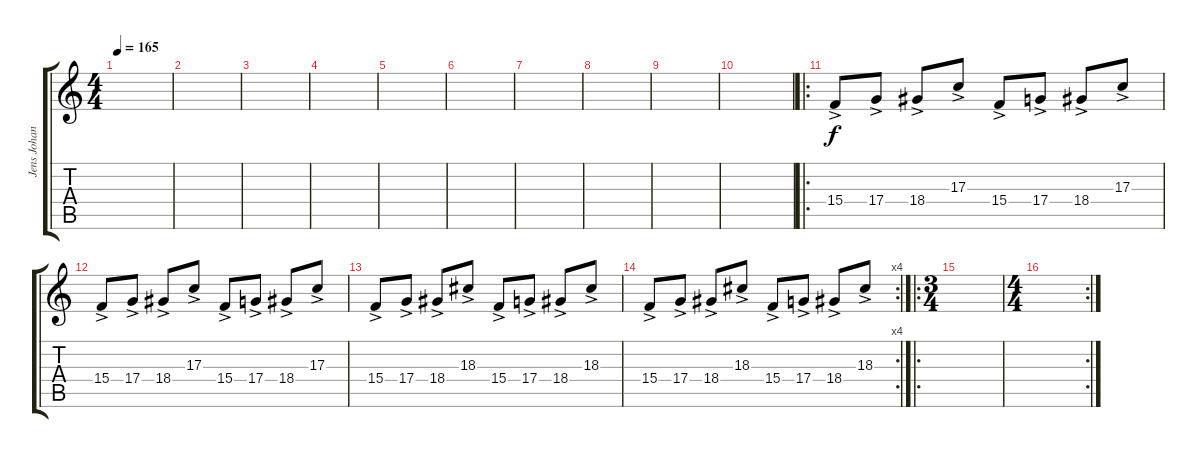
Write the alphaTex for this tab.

\track ("Jens Johansson" "Jens Johan") {instrument electricpiano2}
\staff {score tabs}
\tuning (E4 B3 G3 D3 A2 D2) {hide}
\ts (4 4)
\tempo 165
\clef g2
\ks c
|
|
|
|
|
|
|
|
|
|
\ro
15.4{ac}.8 17.4{ac}.8 18.4{ac}.8 17.3{ac}.8 15.4{ac}.8 17.4{ac}.8 18.4{ac}.8 17.3{ac}.8 |
15.4{ac}.8 17.4{ac}.8 18.4{ac}.8 17.3{ac}.8 15.4{ac}.8 17.4{ac}.8 18.4{ac}.8 17.3{ac}.8 |
15.4{ac}.8 17.4{ac}.8 18.4{ac}.8 18.3{ac}.8 15.4{ac}.8 17.4{ac}.8 18.4{ac}.8 18.3{ac}.8 |
\rc 4
15.4{ac}.8 17.4{ac}.8 18.4{ac}.8 18.3{ac}.8 15.4{ac}.8 17.4{ac}.8 18.4{ac}.8 18.3{ac}.8 |
\ro
\ts (3 4)
|
\rc 2
\ts (4 4)
